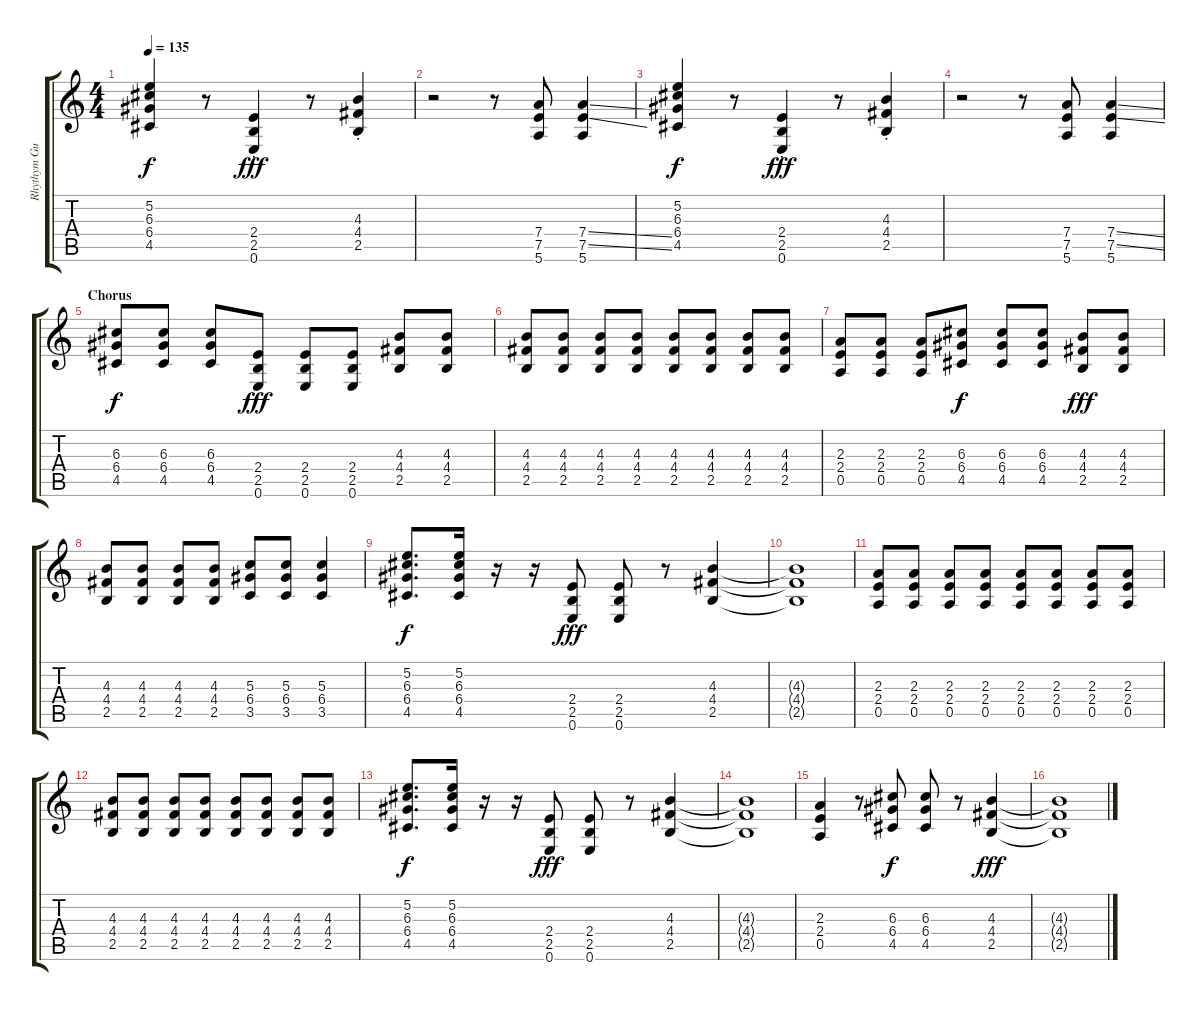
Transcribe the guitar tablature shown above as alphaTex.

\track ("Rhythym Guitar (R)" "Rhythym Gu") {instrument acousticguitarsteel}
\staff {score tabs}
\tuning (E4 B3 G3 D3 A2 E2) {hide}
\ts (4 4)
\tempo 135
\clef g2
\ks c
(5.2 6.3 6.4 4.5).4{dy f} r.8 (2.4{st} 2.5{st} 0.6{st}).4{dy fff} r.8 (4.3{st} 4.4{st} 2.5{st}).4 |
r.2 r.8 (7.4 7.5 5.6).8 (7.4{ss} 7.5{ss} 5.6).4 |
(5.2 6.3 6.4 4.5).4{dy f} r.8 (2.4{st} 2.5{st} 0.6{st}).4{dy fff} r.8 (4.3{st} 4.4{st} 2.5{st}).4 |
r.2 r.8 (7.4 7.5 5.6).8 (7.4{ss} 7.5{ss} 5.6).4 |
\section ("" "Chorus")
(6.3 6.4 4.5).8{dy f} (6.3 6.4 4.5).8 (6.3 6.4 4.5).8 (2.4 2.5 0.6).8{dy fff} (2.4 2.5 0.6).8 (2.4 2.5 0.6).8 (4.3 4.4 2.5).8 (4.3 4.4 2.5).8 |
(4.3 4.4 2.5).8 (4.3 4.4 2.5).8 (4.3 4.4 2.5).8 (4.3 4.4 2.5).8 (4.3 4.4 2.5).8 (4.3 4.4 2.5).8 (4.3 4.4 2.5).8 (4.3 4.4 2.5).8 |
(2.3 2.4 0.5).8 (2.3 2.4 0.5).8 (2.3 2.4 0.5).8 (6.3 6.4 4.5).8{dy f} (6.3 6.4 4.5).8 (6.3 6.4 4.5).8 (4.3 4.4 2.5).8{dy fff} (4.3 4.4 2.5).8 |
(4.3 4.4 2.5).8 (4.3 4.4 2.5).8 (4.3 4.4 2.5).8 (4.3 4.4 2.5).8 (5.3 6.4 3.5).8 (5.3 6.4 3.5).8 (5.3 6.4 3.5).4 |
(5.2 6.3 6.4 4.5).8{d dy f} (5.2 6.3 6.4 4.5).16 r.16 r.16 (2.4 2.5 0.6).8{dy fff} (2.4 2.5 0.6).8 r.8 (4.3 4.4 2.5).4 |
(4.3{t} 4.4{t} 2.5{t}).1 |
(2.3 2.4 0.5).8 (2.3 2.4 0.5).8 (2.3 2.4 0.5).8 (2.3 2.4 0.5).8 (2.3 2.4 0.5).8 (2.3 2.4 0.5).8 (2.3 2.4 0.5).8 (2.3 2.4 0.5).8 |
(4.3 4.4 2.5).8 (4.3 4.4 2.5).8 (4.3 4.4 2.5).8 (4.3 4.4 2.5).8 (4.3 4.4 2.5).8 (4.3 4.4 2.5).8 (4.3 4.4 2.5).8 (4.3 4.4 2.5).8 |
(5.2 6.3 6.4 4.5).8{d dy f} (5.2 6.3 6.4 4.5).16 r.16 r.16 (2.4 2.5 0.6).8{dy fff} (2.4 2.5 0.6).8 r.8 (4.3 4.4 2.5).4 |
(4.3{t} 4.4{t} 2.5{t}).1 |
(2.3 2.4 0.5).4 r.8 (6.3 6.4 4.5).8{dy f} (6.3 6.4 4.5).8 r.8 (4.3 4.4 2.5).4{dy fff} |
(4.3{t} 4.4{t} 2.5{t}).1
